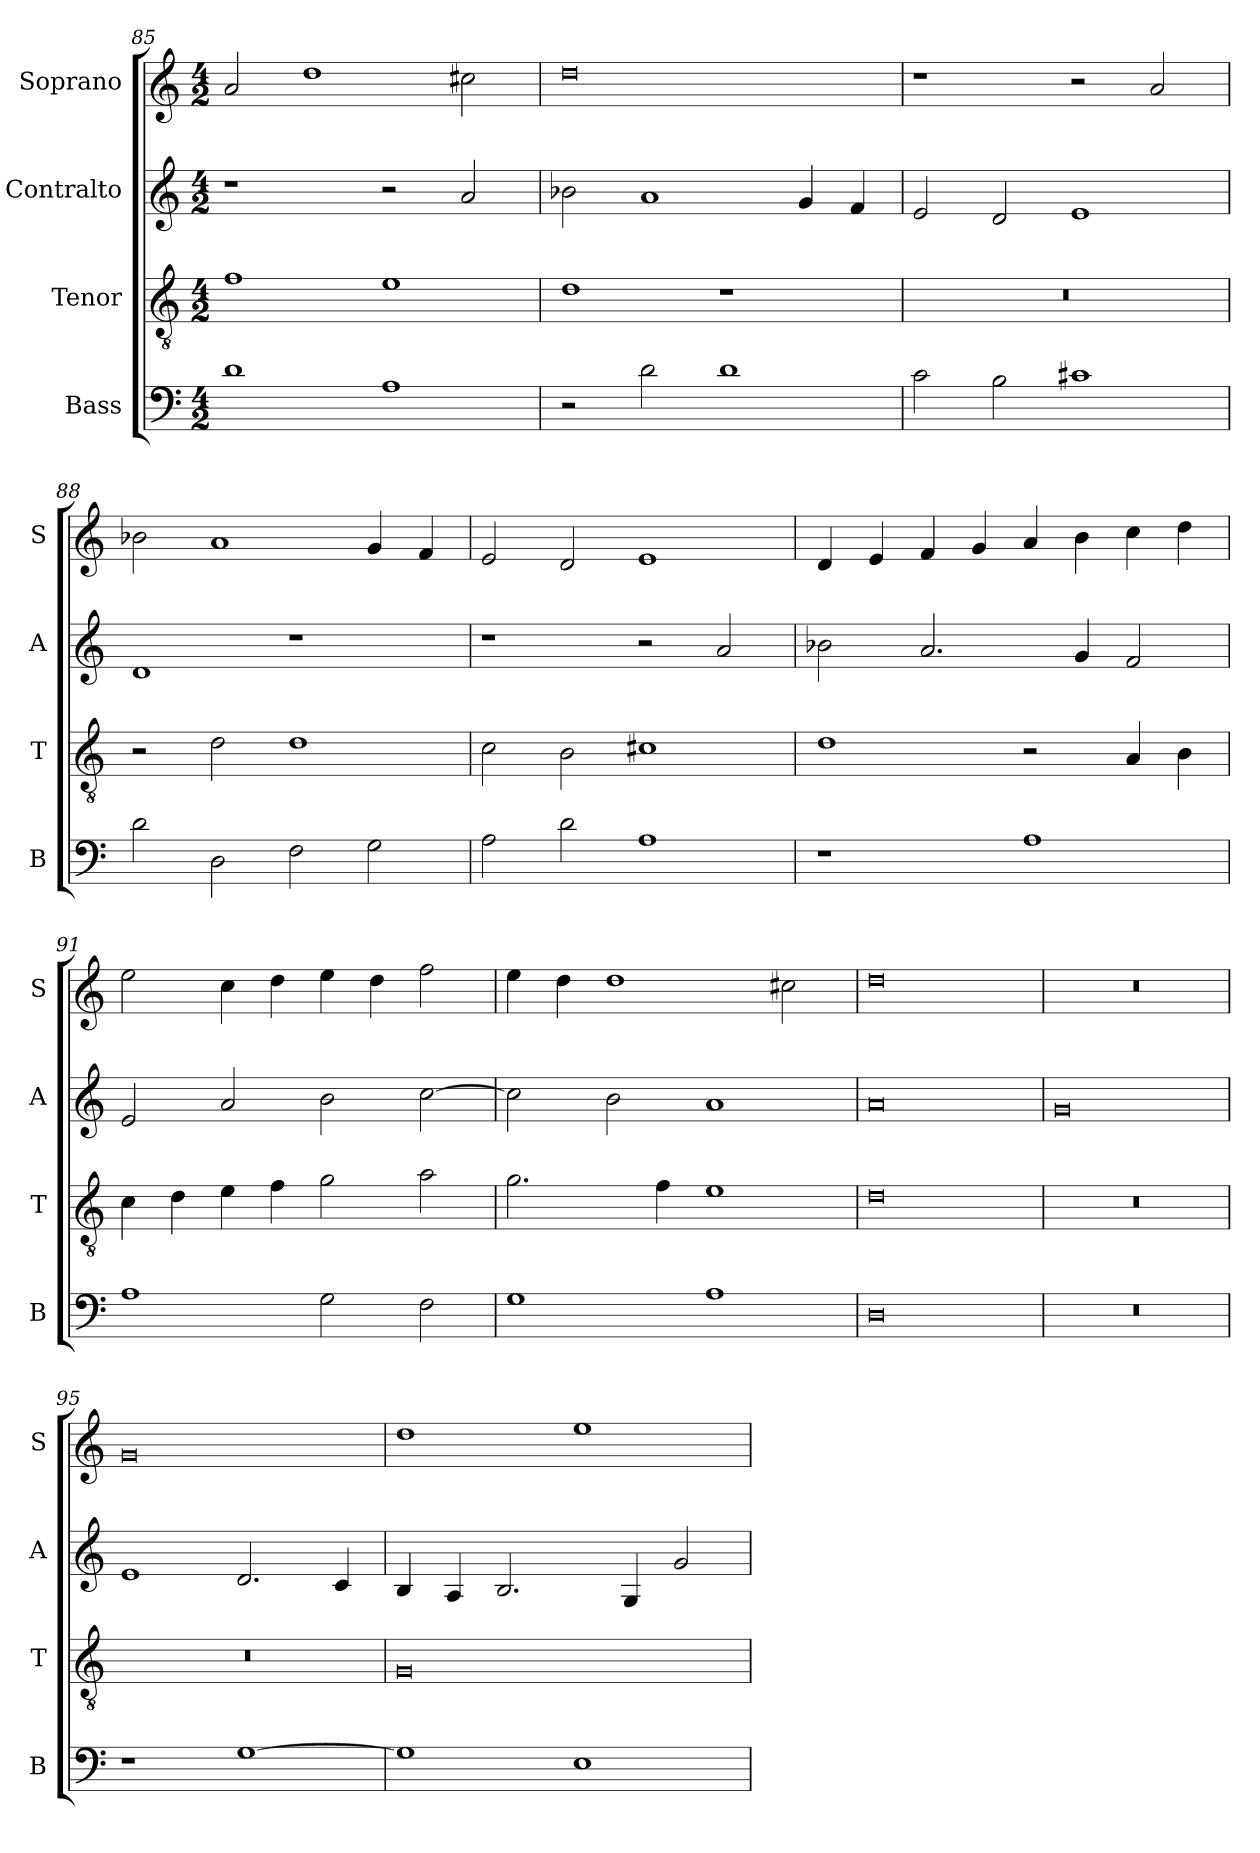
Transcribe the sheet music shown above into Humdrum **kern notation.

**kern	**kern	**kern	**kern
*part4	*part3	*part2	*part1
*staff4	*staff3	*staff2	*staff1
*I"Bass	*I"Tenor	*I"Contralto	*I"Soprano
*I'B	*I'T	*I'A	*I'S
*clefF4	*clefGv2	*clefG2	*clefG2
*k[]	*k[]	*k[]	*k[]
*M4/2	*M4/2	*M4/2	*M4/2
=85	=85	=85	=85
1d	1f	1r	2a
.	.	.	1dd
1A	1e	2r	.
.	.	2a	2cc#X
=86	=86	=86	=86
2r	1d	2b-X	0dd
2d	.	1a	.
1d	1r	.	.
.	.	4g	.
.	.	4f	.
=87	=87	=87	=87
2c	0r	2e	1r
2B	.	2d	.
1c#X	.	1e	2r
.	.	.	2a
=88	=88	=88	=88
2d	2r	1d	2b-X
2D	2d	.	1a
2F	1d	1r	.
2G	.	.	4g
.	.	.	4f
=89	=89	=89	=89
2A	2c	1r	2e
2d	2B	.	2d
1A	1c#X	2r	1e
.	.	2a	.
=90	=90	=90	=90
1r	1d	2b-X	4d
.	.	.	4e
.	.	2.a	4f
.	.	.	4g
1A	2r	.	4a
.	.	4g	4b
.	4A	2f	4cc
.	4B	.	4dd
=91	=91	=91	=91
1A	4c	2e	2ee
.	4d	.	.
.	4e	2a	4cc
.	4f	.	4dd
2G	2g	2b	4ee
.	.	.	4dd
2F	2a	[2cc	2ff
=92	=92	=92	=92
1G	2.g	2cc]	4ee
.	.	.	4dd
.	.	2b	1dd
.	4f	.	.
1A	1e	1a	.
.	.	.	2cc#X
=93	=93	=93	=93
0D	0d	0a	0dd
=94	=94	=94	=94
0r	0r	0g	0r
=95	=95	=95	=95
1r	0r	1e	0g
[1G	.	2.d	.
.	.	4c	.
=96	=96	=96	=96
1G]	0G	4B	1dd
.	.	4A	.
.	.	2.B	.
1E	.	.	1ee
.	.	4G	.
.	.	2g	.
=	=	=	=
*-	*-	*-	*-
